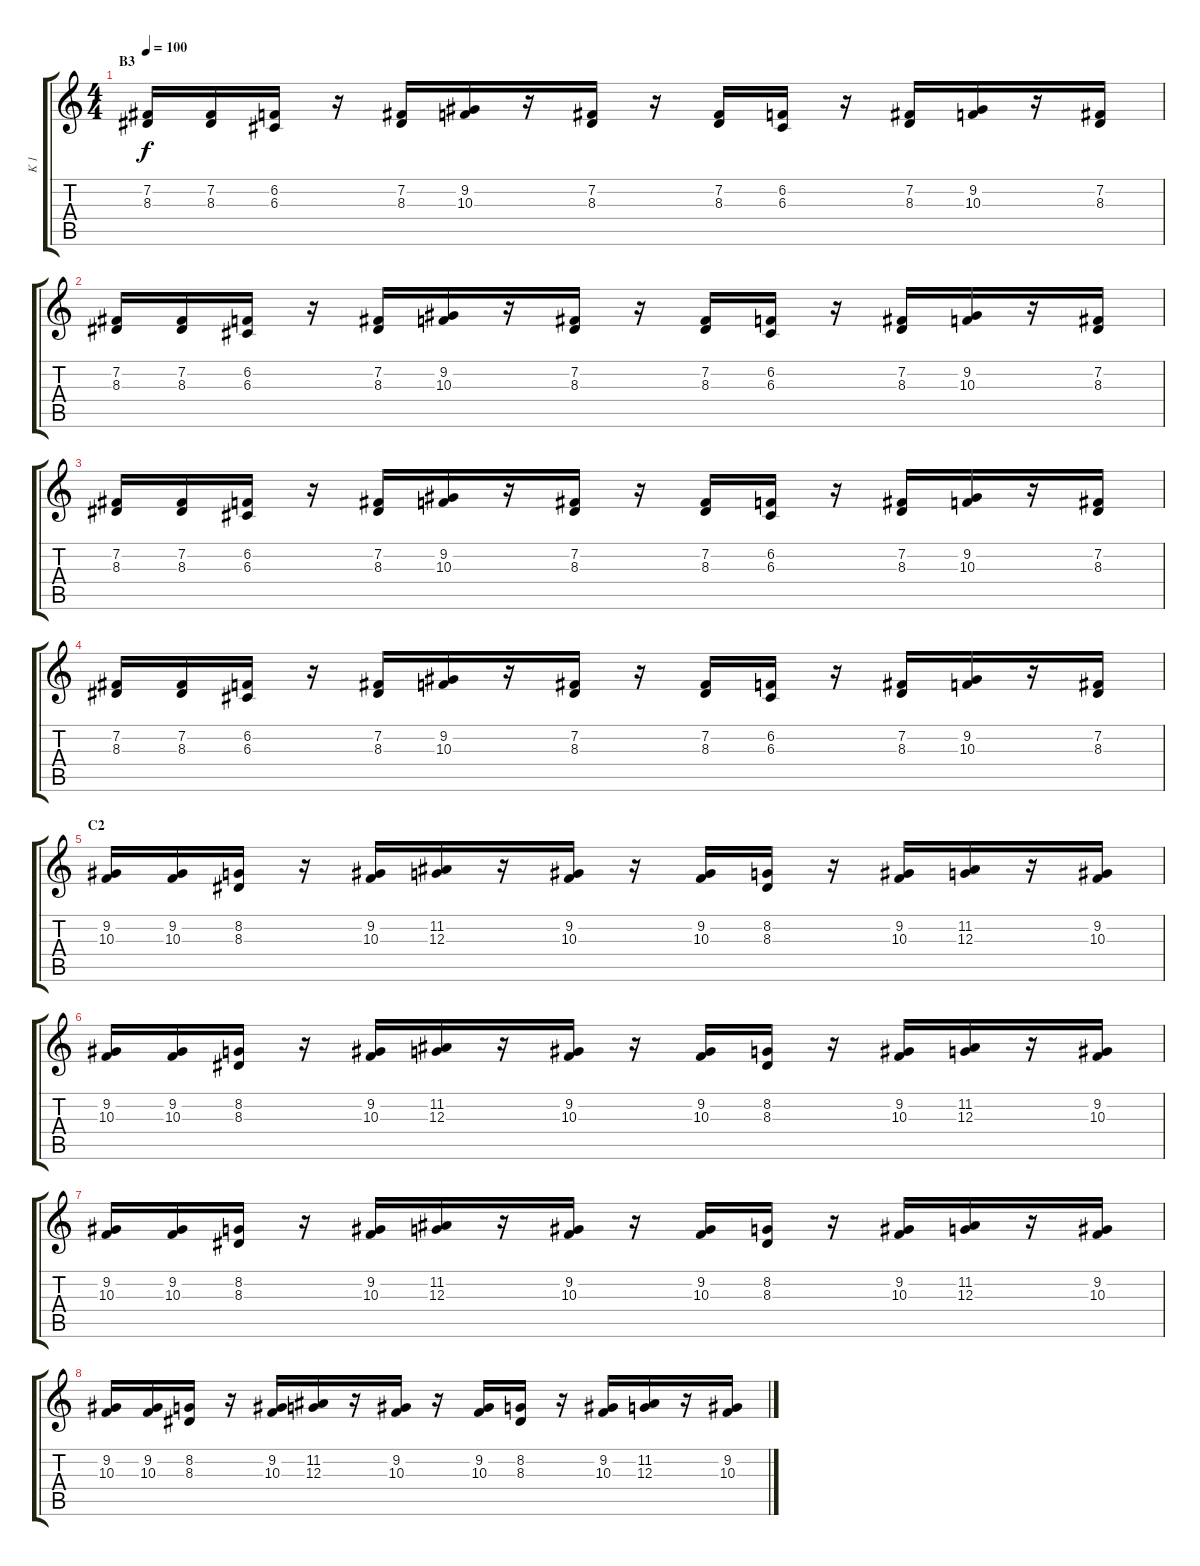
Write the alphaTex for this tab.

\track ("K 1" "K 1") {instrument harpsichord}
\staff {score tabs}
\tuning (E4 B3 G3 D3 A2 E2) {hide}
\ts (4 4)
\section ("" "B3")
\tempo 100
\clef g2
\ks c
(7.2 8.3).16{dy f} (7.2 8.3).16 (6.2 6.3).16 r.16 (7.2 8.3).16 (9.2 10.3).16 r.16 (7.2 8.3).16 r.16 (7.2 8.3).16 (6.2 6.3).16 r.16 (7.2 8.3).16 (9.2 10.3).16 r.16 (7.2 8.3).16 |
(7.2 8.3).16 (7.2 8.3).16 (6.2 6.3).16 r.16 (7.2 8.3).16 (9.2 10.3).16 r.16 (7.2 8.3).16 r.16 (7.2 8.3).16 (6.2 6.3).16 r.16 (7.2 8.3).16 (9.2 10.3).16 r.16 (7.2 8.3).16 |
(7.2 8.3).16 (7.2 8.3).16 (6.2 6.3).16 r.16 (7.2 8.3).16 (9.2 10.3).16 r.16 (7.2 8.3).16 r.16 (7.2 8.3).16 (6.2 6.3).16 r.16 (7.2 8.3).16 (9.2 10.3).16 r.16 (7.2 8.3).16 |
(7.2 8.3).16 (7.2 8.3).16 (6.2 6.3).16 r.16 (7.2 8.3).16 (9.2 10.3).16 r.16 (7.2 8.3).16 r.16 (7.2 8.3).16 (6.2 6.3).16 r.16 (7.2 8.3).16 (9.2 10.3).16 r.16 (7.2 8.3).16 |
\section ("" "C2")
(9.2 10.3).16 (9.2 10.3).16 (8.2 8.3).16 r.16 (9.2 10.3).16 (11.2 12.3).16 r.16 (9.2 10.3).16 r.16 (9.2 10.3).16 (8.2 8.3).16 r.16 (9.2 10.3).16 (11.2 12.3).16 r.16 (9.2 10.3).16 |
(9.2 10.3).16 (9.2 10.3).16 (8.2 8.3).16 r.16 (9.2 10.3).16 (11.2 12.3).16 r.16 (9.2 10.3).16 r.16 (9.2 10.3).16 (8.2 8.3).16 r.16 (9.2 10.3).16 (11.2 12.3).16 r.16 (9.2 10.3).16 |
(9.2 10.3).16 (9.2 10.3).16 (8.2 8.3).16 r.16 (9.2 10.3).16 (11.2 12.3).16 r.16 (9.2 10.3).16 r.16 (9.2 10.3).16 (8.2 8.3).16 r.16 (9.2 10.3).16 (11.2 12.3).16 r.16 (9.2 10.3).16 |
(9.2 10.3).16 (9.2 10.3).16 (8.2 8.3).16 r.16 (9.2 10.3).16 (11.2 12.3).16 r.16 (9.2 10.3).16 r.16 (9.2 10.3).16 (8.2 8.3).16 r.16 (9.2 10.3).16 (11.2 12.3).16 r.16 (9.2 10.3).16
